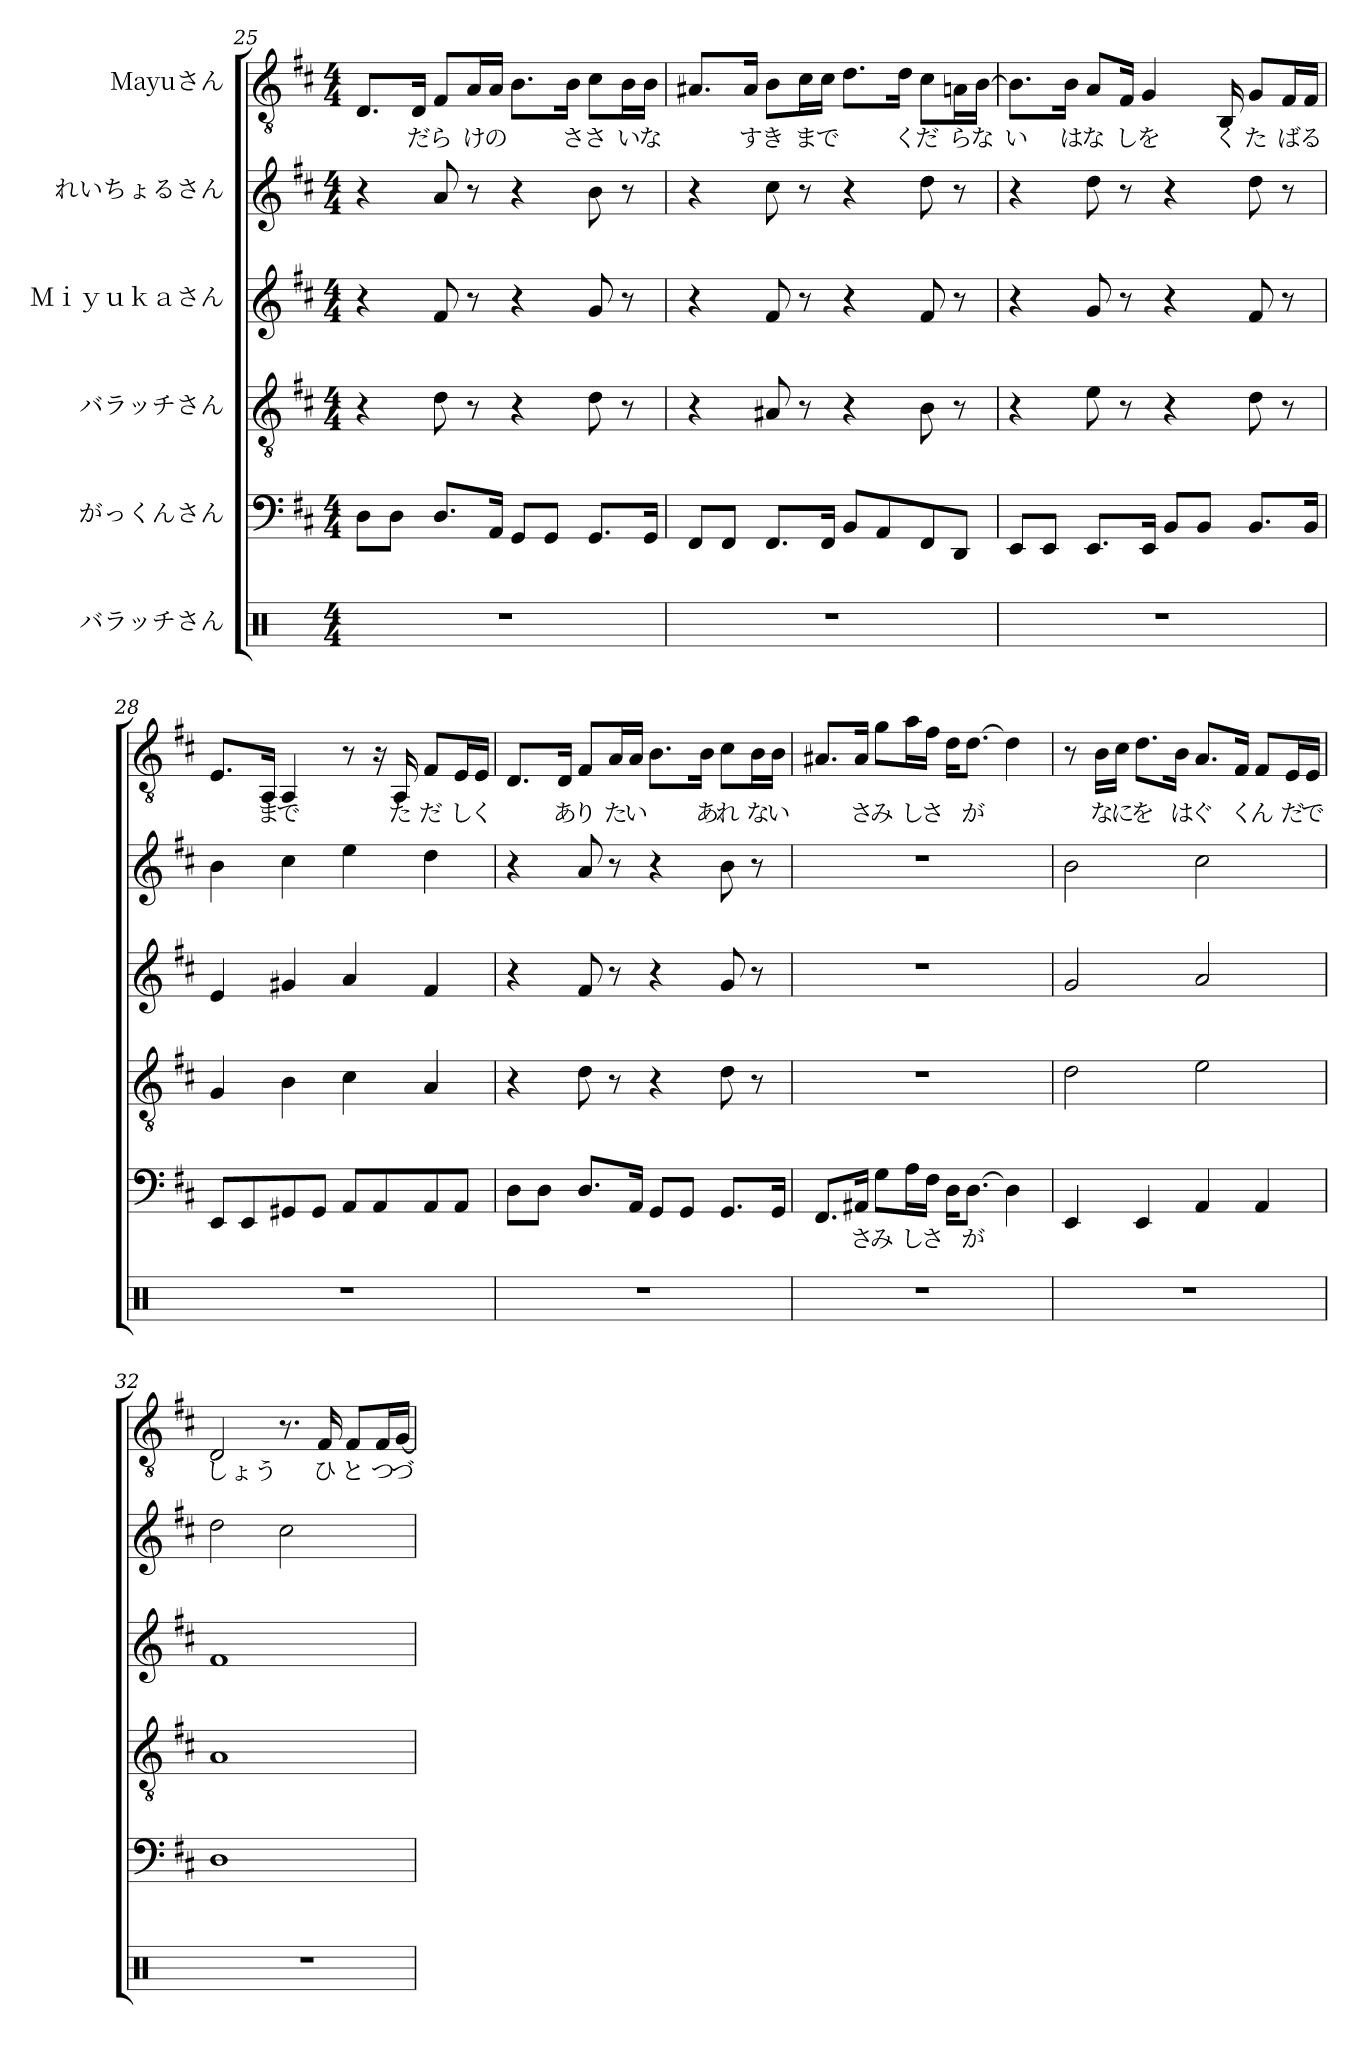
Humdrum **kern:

**kern	**kern	**text	**kern	**kern	**kern	**kern	**text
*part6	*part5	*part5	*part4	*part3	*part2	*part1	*part1
*staff6	*staff5	*staff5	*staff4	*staff3	*staff2	*staff1	*staff1
*I"バラッチさん	*I"がっくんさん	*	*I"バラッチさん	*I"Ｍｉｙｕｋａさん	*I"れいちょるさん	*I"Mayuさん	*
*clefX	*clefF4	*	*clefGv2	*clefG2	*clefG2	*clefGv2	*
*k[]	*k[f#c#]	*	*k[f#c#]	*k[f#c#]	*k[f#c#]	*k[f#c#]	*
*M4/4	*M4/4	*	*M4/4	*M4/4	*M4/4	*M4/4	*
=25	=25	=25	=25	=25	=25	=25	=25
1r	8DL	.	4r	4r	4r	8.DL	.
.	8DJ	.	.	.	.	.	.
.	.	.	.	.	.	16DJk	だ
.	8.DL	.	8d	8f#	8a	8F#L	ら
.	.	.	8r	8r	8r	16AL	け
.	16AAJk	.	.	.	.	16AJJ	の
.	8GGL	.	4r	4r	4r	8.BL	.
.	8GGJ	.	.	.	.	.	.
.	.	.	.	.	.	16BJk	さ
.	8.GGL	.	8d	8g	8b	8c#L	さ
.	.	.	8r	8r	8r	16BL	い
.	16GGJk	.	.	.	.	16BJJ	な
=26	=26	=26	=26	=26	=26	=26	=26
1r	8FF#L	.	4r	4r	4r	8.A#XL	.
.	8FF#J	.	.	.	.	.	.
.	.	.	.	.	.	16A#Jk	す
.	8.FF#L	.	8A#X	8f#	8cc#	8BL	き
.	.	.	8r	8r	8r	16c#L	ま
.	16FF#Jk	.	.	.	.	16c#JJ	で
.	8BBL	.	4r	4r	4r	8.dL	.
.	8AA	.	.	.	.	.	.
.	.	.	.	.	.	16dJk	く
.	8FF#	.	8B	8f#	8dd	8c#L	だ
.	8DDJ	.	8r	8r	8r	16AnL	ら
.	.	.	.	.	.	[16BJJ	な
=27	=27	=27	=27	=27	=27	=27	=27
1r	8EEL	.	4r	4r	4r	8.BL]	い
.	8EEJ	.	.	.	.	.	.
.	.	.	.	.	.	16BJk	は
.	8.EEL	.	8e	8g	8dd	8AL	な
.	.	.	8r	8r	8r	16F#Jk	し
.	16EEJk	.	.	.	.	4G	を
.	8BBL	.	4r	4r	4r	.	.
.	8BBJ	.	.	.	.	.	.
.	.	.	.	.	.	16BB	く
.	8.BBL	.	8d	8f#	8dd	8GL	た
.	.	.	8r	8r	8r	16F#L	ば
.	16BBJk	.	.	.	.	16F#JJ	る
=28	=28	=28	=28	=28	=28	=28	=28
1r	8EEL	.	4G	4e	4b	8.EL	.
.	8EE	.	.	.	.	.	.
.	.	.	.	.	.	16AAJk	ま
.	8GG#X	.	4B	4g#X	4cc#	4AA	で
.	8GG#J	.	.	.	.	.	.
.	8AAL	.	4c#	4a	4ee	8r	.
.	8AA	.	.	.	.	16r	.
.	.	.	.	.	.	16AA	た
.	8AA	.	4A	4f#	4dd	8F#L	だ
.	8AAJ	.	.	.	.	16EL	し
.	.	.	.	.	.	16EJJ	く
=29	=29	=29	=29	=29	=29	=29	=29
1r	8DL	.	4r	4r	4r	8.DL	.
.	8DJ	.	.	.	.	.	.
.	.	.	.	.	.	16DJk	あ
.	8.DL	.	8d	8f#	8a	8F#L	り
.	.	.	8r	8r	8r	16AL	た
.	16AAJk	.	.	.	.	16AJJ	い
.	8GGL	.	4r	4r	4r	8.BL	.
.	8GGJ	.	.	.	.	.	.
.	.	.	.	.	.	16BJk	あ
.	8.GGL	.	8d	8g	8b	8c#L	れ
.	.	.	8r	8r	8r	16BL	な
.	16GGJk	.	.	.	.	16BJJ	い
=30	=30	=30	=30	=30	=30	=30	=30
1r	8.FF#L	.	1r	1r	1r	8.A#XL	.
.	16AA#XJk	さ	.	.	.	16A#Jk	さ
.	8GL	み	.	.	.	8gL	み
.	16AL	し	.	.	.	16aL	し
.	16F#JJ	さ	.	.	.	16f#JJ	さ
.	16DKL	.	.	.	.	16dKL	.
.	[8.DJ	が	.	.	.	[8.dJ	が
.	4D]	.	.	.	.	4d]	.
=31	=31	=31	=31	=31	=31	=31	=31
1r	4EE	.	2d	2g	2b	8r	.
.	.	.	.	.	.	16BLL	な
.	.	.	.	.	.	16c#JJ	に
.	4EE	.	.	.	.	8.dL	を
.	.	.	.	.	.	16BJk	は
.	4AA	.	2e	2a	2cc#	8.AL	ぐ
.	.	.	.	.	.	16F#Jk	く
.	4AA	.	.	.	.	8F#L	ん
.	.	.	.	.	.	16EL	だ
.	.	.	.	.	.	16EJJ	で
=32	=32	=32	=32	=32	=32	=32	=32
1r	1D	.	1A	1f#	2dd	2D	しょう
.	.	.	.	.	2cc#	8.r	.
.	.	.	.	.	.	16F#	ひ
.	.	.	.	.	.	8F#L	と
.	.	.	.	.	.	16F#L	つ
.	.	.	.	.	.	[16GJJ	づ
=	=	=	=	=	=	=	=
*-	*-	*-	*-	*-	*-	*-	*-
